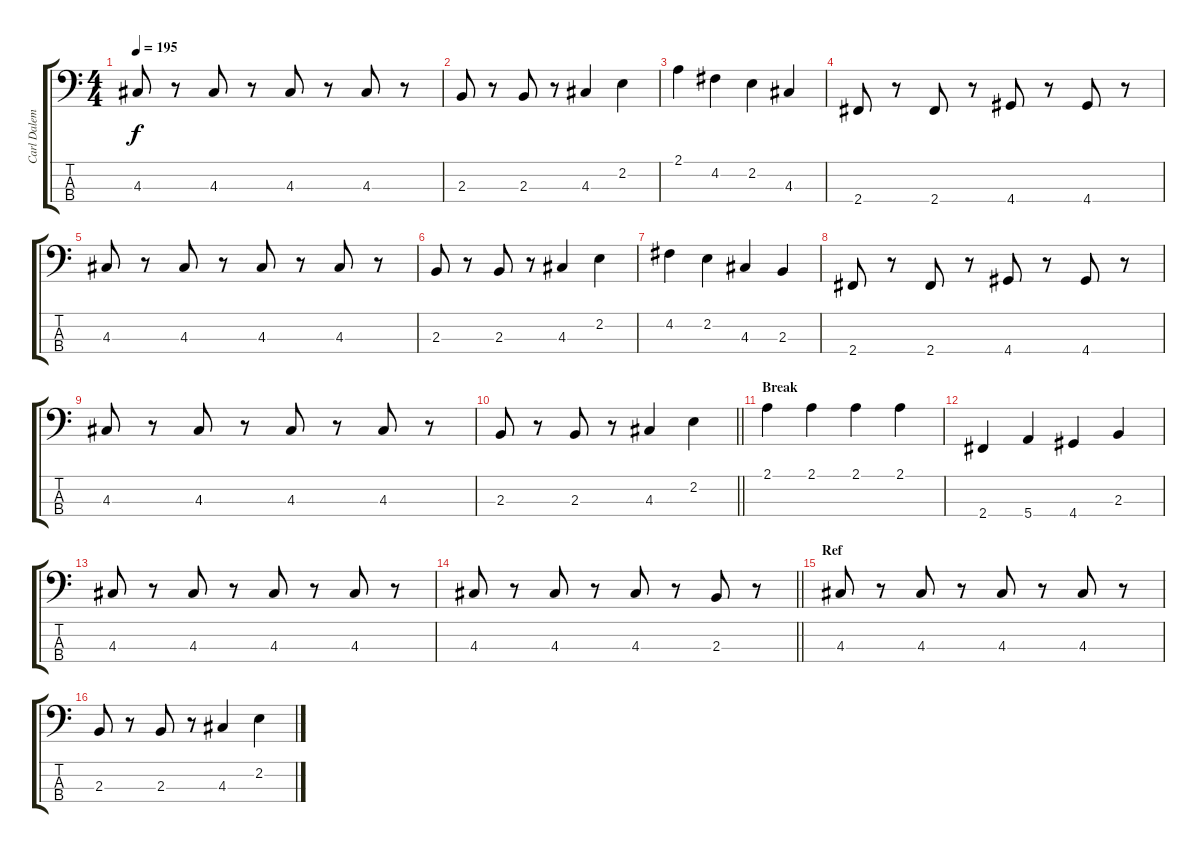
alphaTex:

\track ("Carl Dalemo (bass)" "Carl Dalem") {instrument electricbasspick}
\staff {score tabs}
\tuning (G2 D2 A1 E1) {hide}
\ts (4 4)
\tempo 195
\clef f4
\ks c
4.3.8{dy f} r.8 4.3.8 r.8 4.3.8 r.8 4.3.8 r.8 |
2.3.8 r.8 2.3.8 r.8 4.3.4 2.2.4 |
2.1.4 4.2.4 2.2.4 4.3.4 |
2.4.8 r.8 2.4.8 r.8 4.4.8 r.8 4.4.8 r.8 |
4.3.8 r.8 4.3.8 r.8 4.3.8 r.8 4.3.8 r.8 |
2.3.8 r.8 2.3.8 r.8 4.3.4 2.2.4 |
4.2.4 2.2.4 4.3.4 2.3.4 |
2.4.8 r.8 2.4.8 r.8 4.4.8 r.8 4.4.8 r.8 |
4.3.8 r.8 4.3.8 r.8 4.3.8 r.8 4.3.8 r.8 |
\barLineRight lightlight
2.3.8 r.8 2.3.8 r.8 4.3.4 2.2.4 |
\section ("" "Break")
2.1.4 2.1.4 2.1.4 2.1.4 |
2.4.4 5.4.4 4.4.4 2.3.4 |
4.3.8 r.8 4.3.8 r.8 4.3.8 r.8 4.3.8 r.8 |
\barLineRight lightlight
4.3.8 r.8 4.3.8 r.8 4.3.8 r.8 2.3.8 r.8 |
\section ("" "Ref")
4.3.8 r.8 4.3.8 r.8 4.3.8 r.8 4.3.8 r.8 |
2.3.8 r.8 2.3.8 r.8 4.3.4 2.2.4
